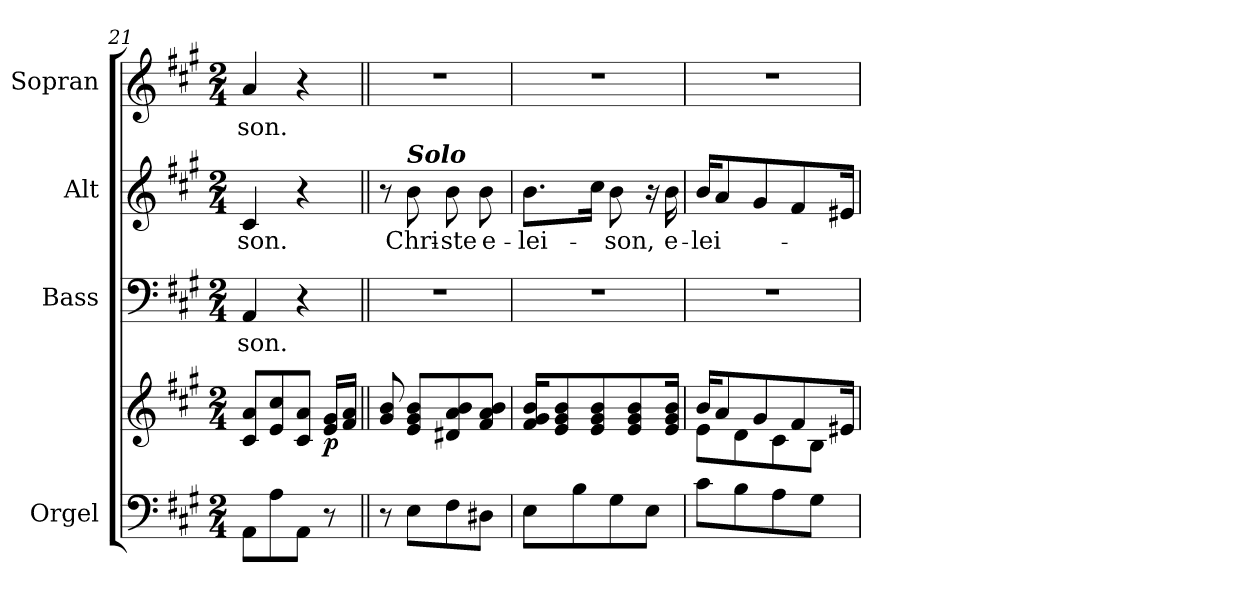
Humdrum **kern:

**kern	**kern	**dynam	**kern	**text	**kern	**text	**kern	**text
*part4	*part4	*part4	*part3	*part3	*part2	*part2	*part1	*part1
*staff5	*staff4	*staff4/5	*staff3	*staff3	*staff2	*staff2	*staff1	*staff1
*I"Orgel	*	*	*I"Bass	*	*I"Alt	*	*I"Sopran	*
*I'Org.	*	*	*I'B.	*	*I'A.	*	*I'S.	*
*clefF4	*clefG2	*	*clefF4	*	*clefG2	*	*clefG2	*
*k[f#c#g#]	*k[f#c#g#]	*	*k[f#c#g#]	*	*k[f#c#g#]	*	*k[f#c#g#]	*
*A:	*A:	*	*A:	*	*A:	*	*A:	*
*M2/4	*M2/4	*	*M2/4	*	*M2/4	*	*M2/4	*
=21	=21	=21	=21	=21	=21	=21	=21	=21
!	!	!	!	!LO:LY:b	!	!LO:LY:b	!	!LO:LY:b
8AA\L	8c#/ 8a/L	.	4AA/	-son.	4c#/	-son.	4a/	-son.
8A\	8e/ 8cc#/	.	.	.	.	.	.	.
8AA\J	8c#/ 8a/J	.	4r	.	4r	.	4r	.
!	!	!LO:DY:b	!	!	!	!	!	!
8r	16e/ 16g#/LL	p	.	.	.	.	.	.
.	16f#/ 16a/JJ	.	.	.	.	.	.	.
!!LO:PB:g=z
=22||	=22||	=22||	=22||	=22||	=22||	=22||	=22||	=22||
8r	8g#/ 8b/	.	2r	.	8r	.	2r	.
!	!	!	!	!	!LO:TX:a:Bi:t=Solo	!	!	!
!	!	!	!	!	!	!LO:LY:b	!	!
8E\L	8e/ 8g#/ 8b/L	.	.	.	8b\	Chri-	.	.
!	!	!	!	!	!	!LO:LY:b	!	!
8F#\	8d#X/ 8a/ 8b/	.	.	.	8b\	-ste	.	.
!	!	!	!	!	!	!LO:LY:b	!	!
8D#X\J	8f#/ 8a/ 8b/J	.	.	.	8b\	e-	.	.
=23	=23	=23	=23	=23	=23	=23	=23	=23
!	!	!	!	!	!	!LO:LY:b	!	!
8E\L	16f#/ 16g#/ 16b/KL	.	2r	.	8.b\L	-lei-	2r	.
.	8e/ 8g#/ 8b/	.	.	.	.	.	.	.
8B\	.	.	.	.	.	.	.	.
.	8e/ 8g#/ 8b/	.	.	.	16cc#\Jk	.	.	.
!	!	!	!	!	!	!LO:LY:b	!	!
8G#\	.	.	.	.	8b\	-son,	.	.
.	8e/ 8g#/ 8b/	.	.	.	.	.	.	.
8E\J	.	.	.	.	16r	.	.	.
!	!	!	!	!	!	!LO:LY:b	!	!
.	16e/ 16g#/ 16b/Jk	.	.	.	16b\	e-	.	.
=24	=24	=24	=24	=24	=24	=24	=24	=24
*	*^	*	*	*	*	*	*	*
!	!	!	!	!	!	!	!LO:LY:b	!	!
8c#\L	16b/KL	8e\L	.	2r	.	16b/KL	-lei-	2r	.
.	8a/	.	.	.	.	8a/	.	.	.
8B\	.	8d\	.	.	.	.	.	.	.
.	8g#/	.	.	.	.	8g#/	.	.	.
8A\	.	8c#\	.	.	.	.	.	.	.
.	8f#/	.	.	.	.	8f#/	.	.	.
8G#\J	.	8B\J	.	.	.	.	.	.	.
.	16e#X/Jk	.	.	.	.	16e#X/Jk	.	.	.
*	*v	*v	*	*	*	*	*	*	*
=	=	=	=	=	=	=	=	=
*-	*-	*-	*-	*-	*-	*-	*-	*-
